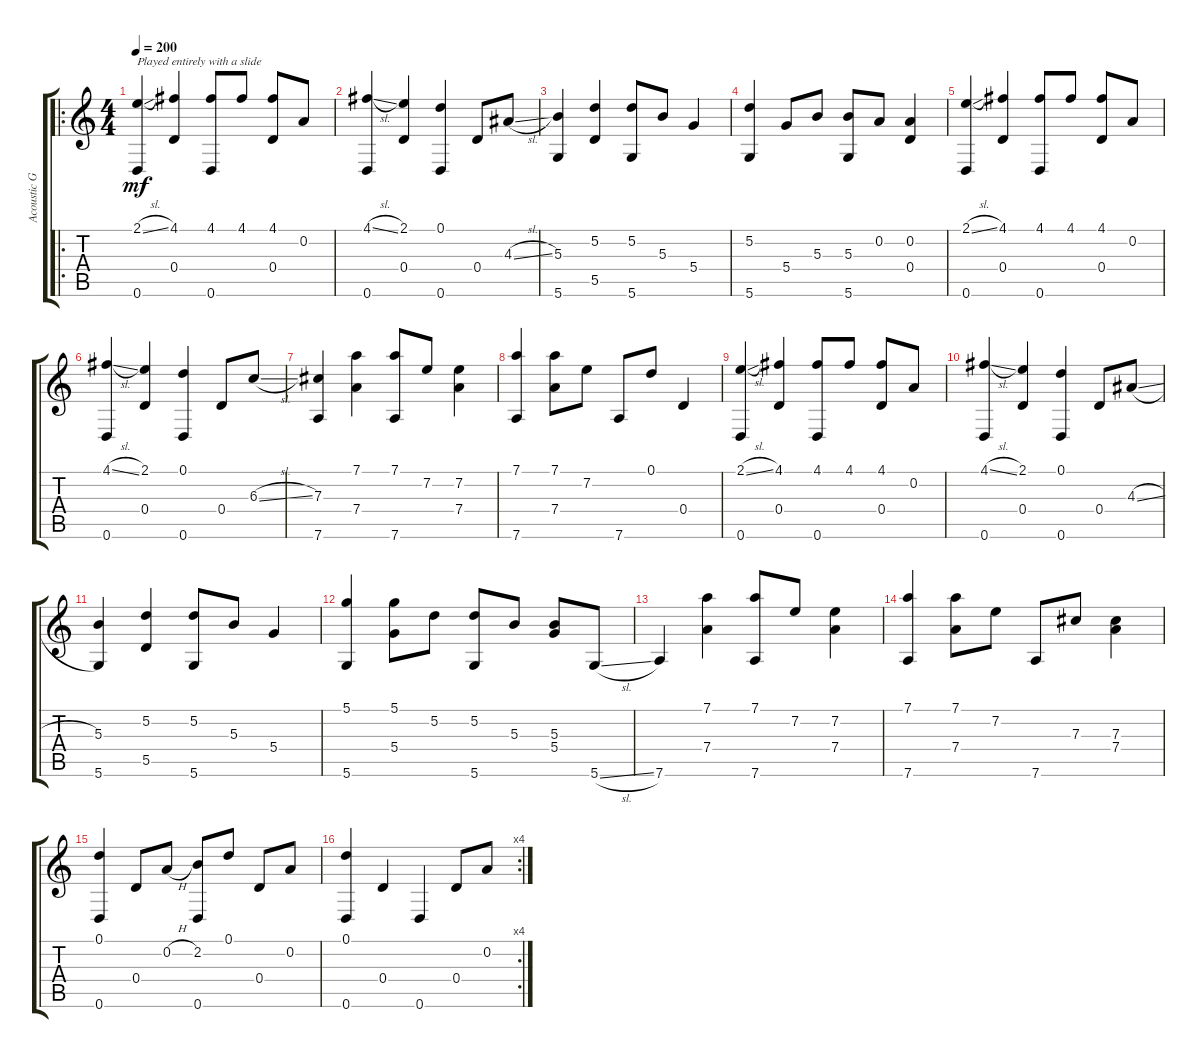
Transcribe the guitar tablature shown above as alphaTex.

\track ("Acoustic Guitar" "Acoustic G") {instrument acousticguitarnylon}
\staff {score tabs}
\tuning (D4 A3 Gb3 D3 A2 D2) {hide}
\ro
\ts (4 4)
\tempo 200
\clef g2
\ks c
(2.1{sl} 0.6).4{txt "Played entirely with a slide" dy mf instrument acousticguitarnylon} (4.1 0.4).4 (4.1 0.6).8 4.1.8 (4.1 0.4).8 0.2.8 |
(4.1{sl} 0.6).4 (2.1 0.4).4 (0.1 0.6).4 0.4.8 4.3{sl}.8 |
(5.3 5.6).4 (5.2 5.5).4 (5.2 5.6).8 5.3.8 5.4.4 |
(5.2 5.6).4 5.4.8 5.3.8 (5.3 5.6).8 0.2.8 (0.2 0.4).4 |
(2.1{sl} 0.6).4 (4.1 0.4).4 (4.1 0.6).8 4.1.8 (4.1 0.4).8 0.2.8 |
(4.1{sl} 0.6).4 (2.1 0.4).4 (0.1 0.6).4 0.4.8 6.3{sl}.8 |
(7.3 7.6).4 (7.1 7.4).4 (7.1 7.6).8 7.2.8 (7.2 7.4).4 |
(7.1 7.6).4 (7.1 7.4).8 7.2.8 7.6.8 0.1.8 0.4.4 |
(2.1{sl} 0.6).4 (4.1 0.4).4 (4.1 0.6).8 4.1.8 (4.1 0.4).8 0.2.8 |
(4.1{sl} 0.6).4 (2.1 0.4).4 (0.1 0.6).4 0.4.8 4.3{sl}.8 |
(5.3 5.6).4 (5.2 5.5).4 (5.2 5.6).8 5.3.8 5.4.4 |
(5.1 5.6).4 (5.1 5.4).8 5.2.8 (5.2 5.6).8 5.3.8 (5.3 5.4).8 5.6{sl}.8 |
7.6.4 (7.1 7.4).4 (7.1 7.6).8 7.2.8 (7.2 7.4).4 |
(7.1 7.6).4 (7.1 7.4).8 7.2.8 7.6.8 7.3.8 (7.3 7.4).4 |
(0.1 0.6).4 0.4.8 0.2{h}.8 (2.2 0.6).8 0.1.8 0.4.8 0.2.8 |
\rc 4
(0.1 0.6).4 0.4.4 0.6.4 0.4.8 0.2.8
